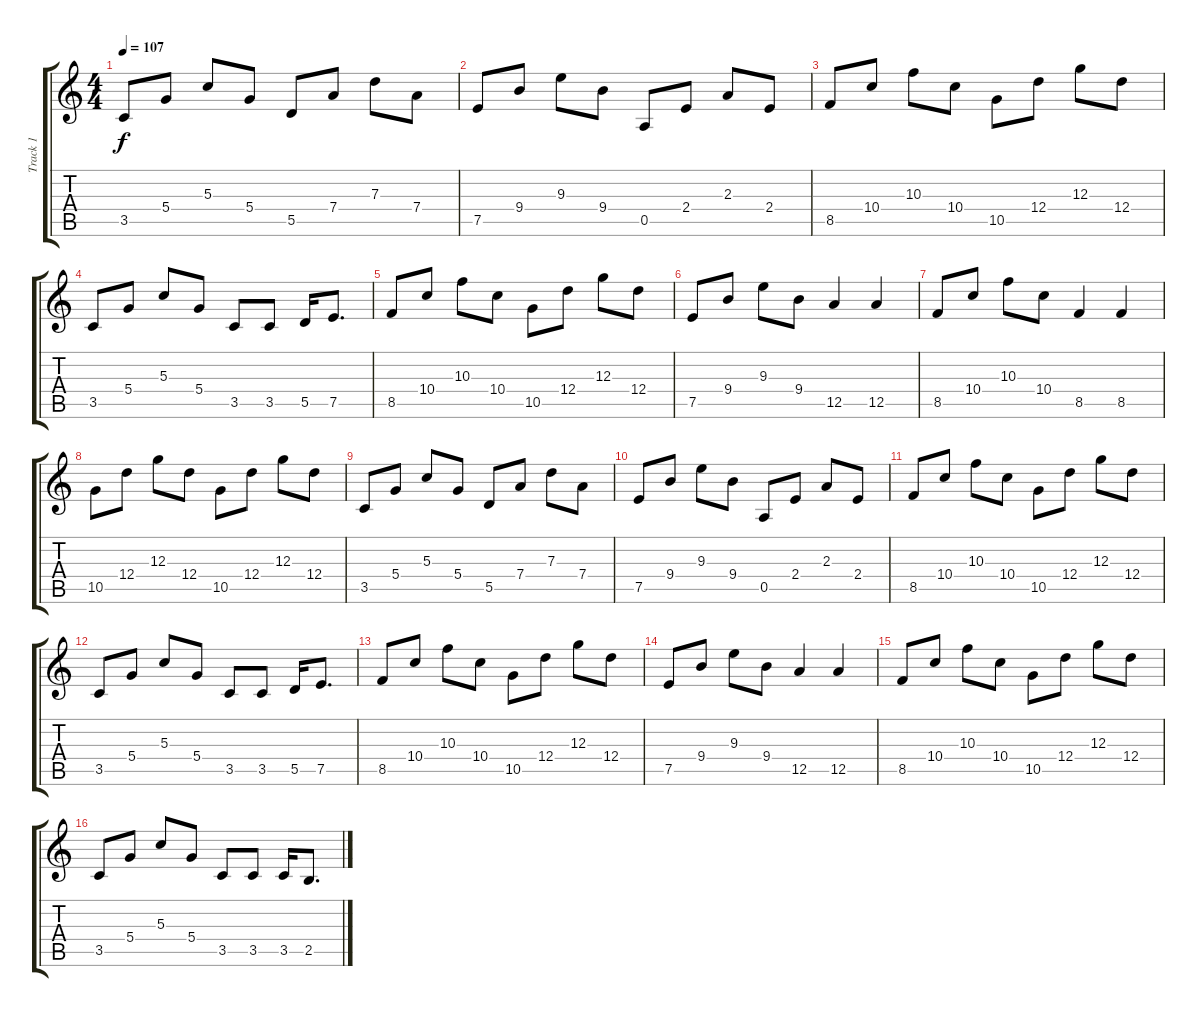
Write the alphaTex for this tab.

\track ("Track 1" "Track 1") {instrument acousticguitarsteel}
\staff {score tabs}
\tuning (E4 B3 G3 D3 A2 E2) {hide}
\ts (4 4)
\tempo 107
\clef g2
\ks c
3.5.8{dy f} 5.4.8 5.3.8 5.4.8 5.5.8 7.4.8 7.3.8 7.4.8 |
7.5.8 9.4.8 9.3.8 9.4.8 0.5.8 2.4.8 2.3.8 2.4.8 |
8.5.8 10.4.8 10.3.8 10.4.8 10.5.8 12.4.8 12.3.8 12.4.8 |
3.5.8 5.4.8 5.3.8 5.4.8 3.5.8 3.5.8 5.5.16 7.5.8{d} |
8.5.8 10.4.8 10.3.8 10.4.8 10.5.8 12.4.8 12.3.8 12.4.8 |
7.5.8 9.4.8 9.3.8 9.4.8 12.5.4 12.5.4 |
8.5.8 10.4.8 10.3.8 10.4.8 8.5.4 8.5.4 |
10.5.8 12.4.8 12.3.8 12.4.8 10.5.8 12.4.8 12.3.8 12.4.8 |
3.5.8 5.4.8 5.3.8 5.4.8 5.5.8 7.4.8 7.3.8 7.4.8 |
7.5.8 9.4.8 9.3.8 9.4.8 0.5.8 2.4.8 2.3.8 2.4.8 |
8.5.8 10.4.8 10.3.8 10.4.8 10.5.8 12.4.8 12.3.8 12.4.8 |
3.5.8 5.4.8 5.3.8 5.4.8 3.5.8 3.5.8 5.5.16 7.5.8{d} |
8.5.8 10.4.8 10.3.8 10.4.8 10.5.8 12.4.8 12.3.8 12.4.8 |
7.5.8 9.4.8 9.3.8 9.4.8 12.5.4 12.5.4 |
8.5.8 10.4.8 10.3.8 10.4.8 10.5.8 12.4.8 12.3.8 12.4.8 |
3.5.8 5.4.8 5.3.8 5.4.8 3.5.8 3.5.8 3.5.16 2.5.8{d}
